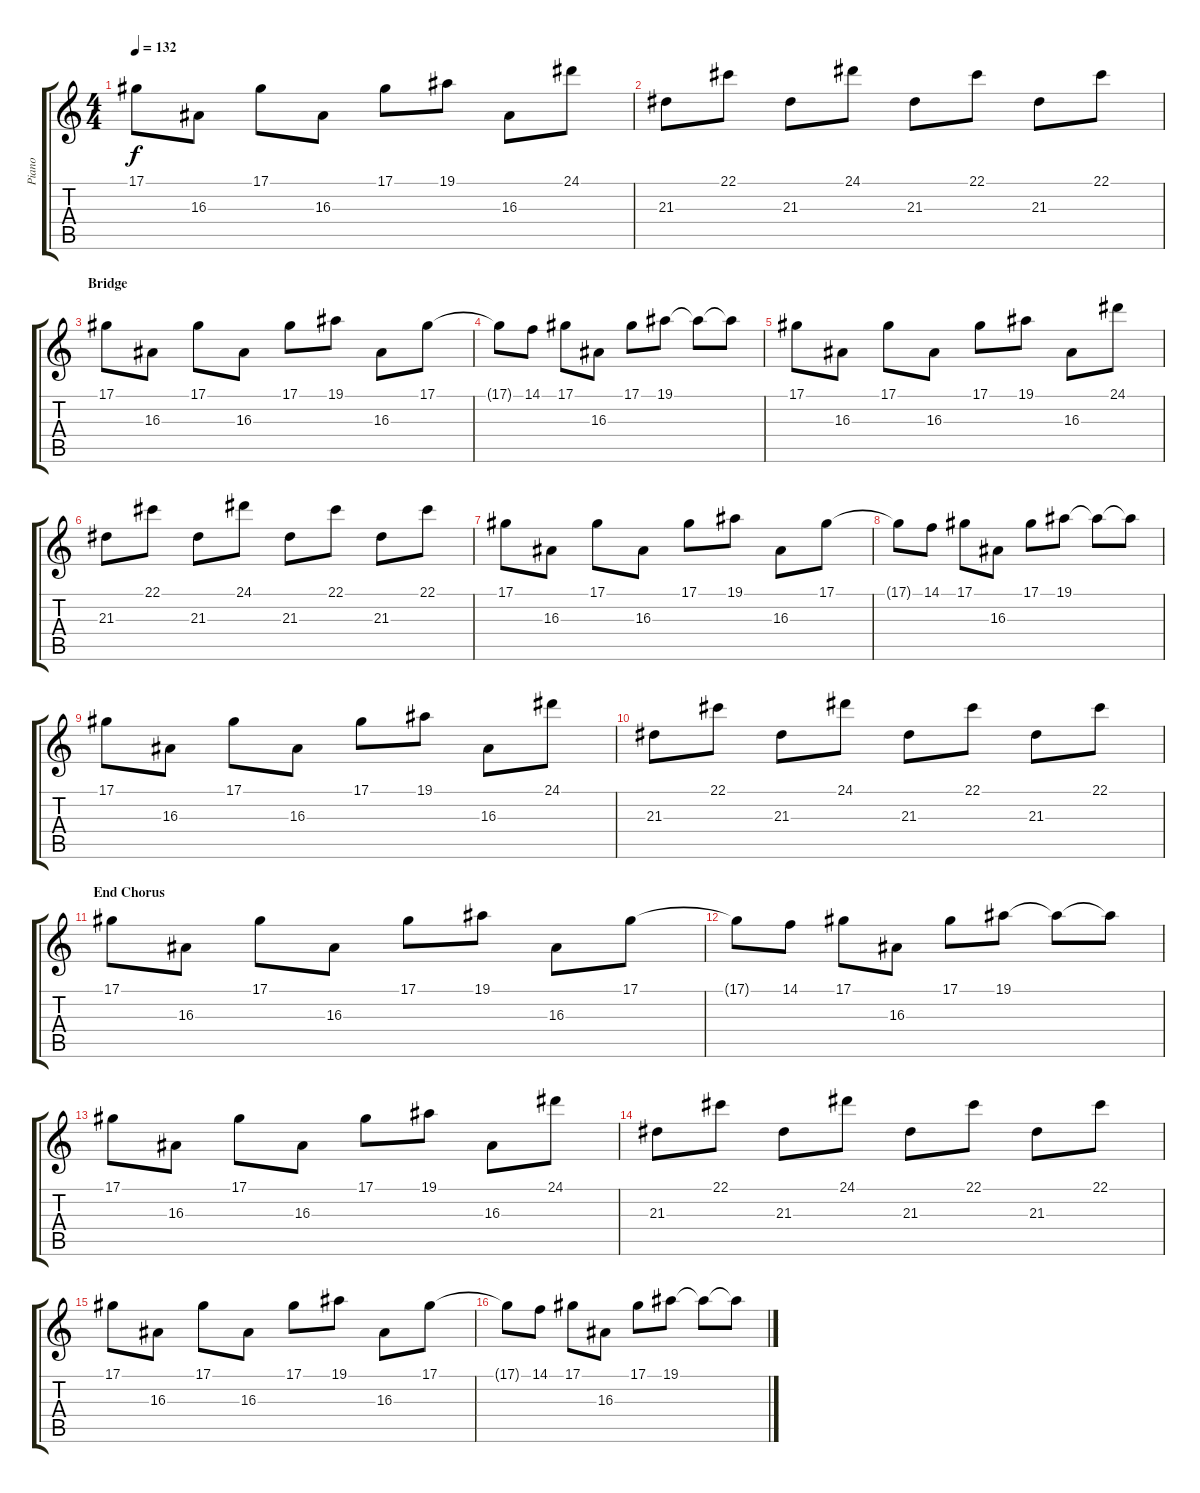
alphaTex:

\track ("Piano" "Piano") {instrument acousticgrandpiano}
\staff {score tabs}
\tuning (Eb4 Bb3 Gb3 Db3 Ab2 Eb2) {hide}
\ts (4 4)
\tempo 132
\clef g2
\ks c
17.1.8{dy f} 16.3.8 17.1.8 16.3.8 17.1.8 19.1.8 16.3.8 24.1.8 |
21.3.8 22.1.8 21.3.8 24.1.8 21.3.8 22.1.8 21.3.8 22.1.8 |
\section ("" "Bridge")
17.1.8 16.3.8 17.1.8 16.3.8 17.1.8 19.1.8 16.3.8 17.1.8 |
17.1{t}.8 14.1.8 17.1.8 16.3.8 17.1.8 19.1.8 19.1{t}.8 19.1{t}.8 |
17.1.8 16.3.8 17.1.8 16.3.8 17.1.8 19.1.8 16.3.8 24.1.8 |
21.3.8 22.1.8 21.3.8 24.1.8 21.3.8 22.1.8 21.3.8 22.1.8 |
17.1.8 16.3.8 17.1.8 16.3.8 17.1.8 19.1.8 16.3.8 17.1.8 |
17.1{t}.8 14.1.8 17.1.8 16.3.8 17.1.8 19.1.8 19.1{t}.8 19.1{t}.8 |
17.1.8 16.3.8 17.1.8 16.3.8 17.1.8 19.1.8 16.3.8 24.1.8 |
21.3.8 22.1.8 21.3.8 24.1.8 21.3.8 22.1.8 21.3.8 22.1.8 |
\section ("" "End Chorus")
17.1.8 16.3.8 17.1.8 16.3.8 17.1.8 19.1.8 16.3.8 17.1.8 |
17.1{t}.8 14.1.8 17.1.8 16.3.8 17.1.8 19.1.8 19.1{t}.8 19.1{t}.8 |
17.1.8 16.3.8 17.1.8 16.3.8 17.1.8 19.1.8 16.3.8 24.1.8 |
21.3.8 22.1.8 21.3.8 24.1.8 21.3.8 22.1.8 21.3.8 22.1.8 |
17.1.8 16.3.8 17.1.8 16.3.8 17.1.8 19.1.8 16.3.8 17.1.8 |
17.1{t}.8 14.1.8 17.1.8 16.3.8 17.1.8 19.1.8 19.1{t}.8 19.1{t}.8
